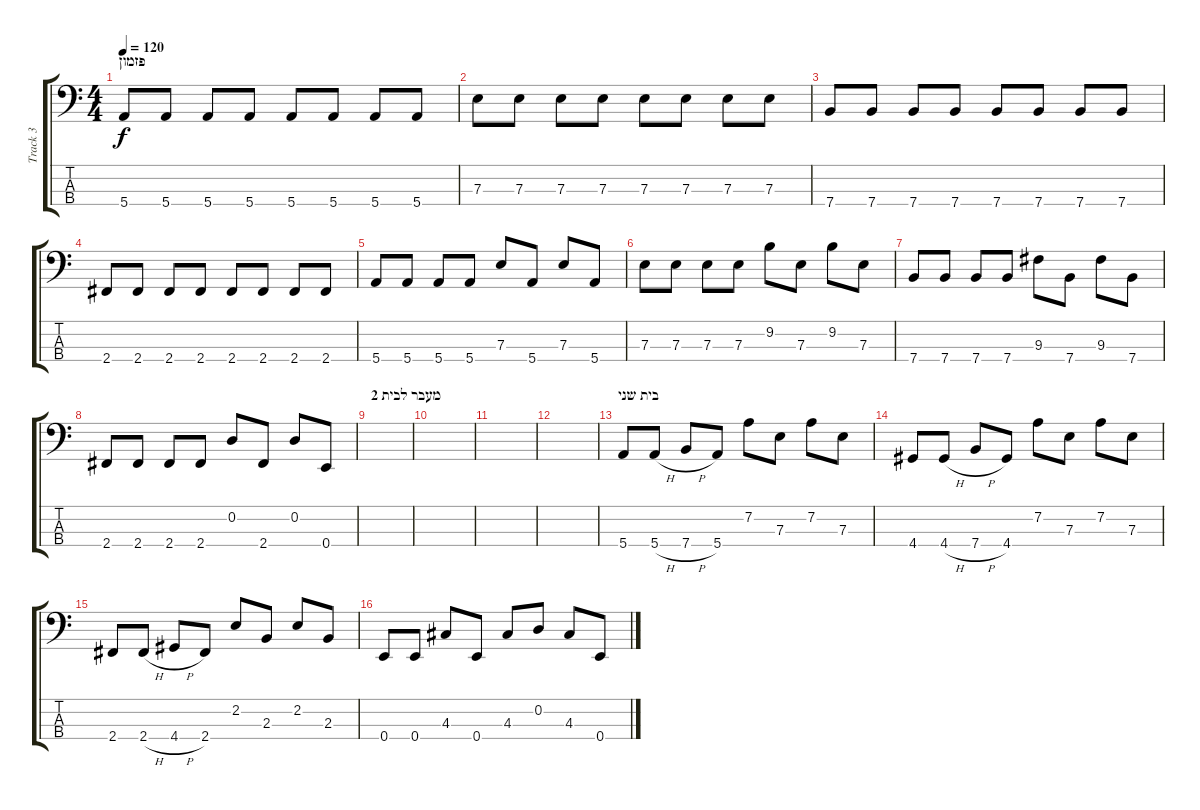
\track ("Track 3" "Track 3") {instrument electricbassfinger}
\staff {score tabs}
\tuning (G2 D2 A1 E1) {hide}
\ts (4 4)
\section ("" "פזמון")
\tempo 120
\clef f4
\ks c
5.4.8{dy f} 5.4.8 5.4.8 5.4.8 5.4.8 5.4.8 5.4.8 5.4.8 |
7.3.8 7.3.8 7.3.8 7.3.8 7.3.8 7.3.8 7.3.8 7.3.8 |
7.4.8 7.4.8 7.4.8 7.4.8 7.4.8 7.4.8 7.4.8 7.4.8 |
2.4.8 2.4.8 2.4.8 2.4.8 2.4.8 2.4.8 2.4.8 2.4.8 |
5.4.8 5.4.8 5.4.8 5.4.8 7.3.8 5.4.8 7.3.8 5.4.8 |
7.3.8 7.3.8 7.3.8 7.3.8 9.2.8 7.3.8 9.2.8 7.3.8 |
7.4.8 7.4.8 7.4.8 7.4.8 9.3.8 7.4.8 9.3.8 7.4.8 |
2.4.8 2.4.8 2.4.8 2.4.8 0.2.8 2.4.8 0.2.8 0.4.8 |
\section ("" "מעבר לבית 2")
|
|
|
|
\section ("" "בית שני")
5.4.8 5.4{h}.8 7.4{h}.8 5.4.8 7.2.8 7.3.8 7.2.8 7.3.8 |
4.4.8 4.4{h}.8 7.4{h}.8 4.4.8 7.2.8 7.3.8 7.2.8 7.3.8 |
2.4.8 2.4{h}.8 4.4{h}.8 2.4.8 2.2.8 2.3.8 2.2.8 2.3.8 |
0.4.8 0.4.8 4.3.8 0.4.8 4.3.8 0.2.8 4.3.8 0.4.8
